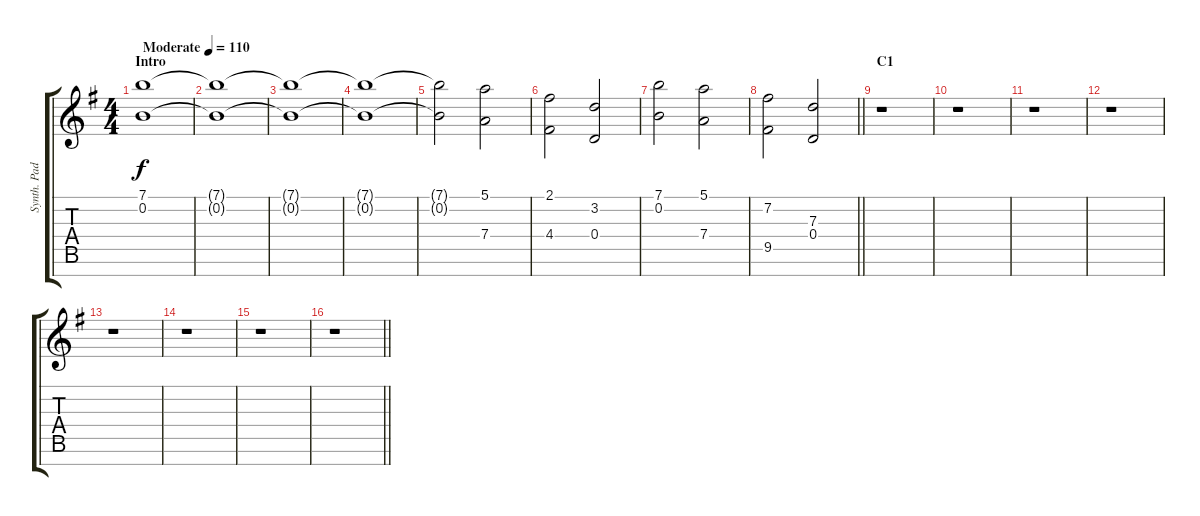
\track ("Synth. Pad" "Synth. Pad") {instrument pad2warm}
\staff {score tabs}
\tuning (E5 B4 G4 D4 A3 E3 B2) {hide}
\ts (4 4)
\section ("" "Intro")
\tempo (110 "Moderate")
\clef g2
\ks g
(7.1 0.2).1{dy f instrument pad2warm} |
(7.1{t} 0.2{t}).1 |
(7.1{t} 0.2{t}).1 |
(7.1{t} 0.2{t}).1 |
(7.1{t} 0.2{t}).2 (5.1 7.4).2 |
(2.1 4.4).2 (3.2 0.4).2 |
(7.1 0.2).2 (5.1 7.4).2 |
\barLineRight lightlight
(7.2 9.5).2 (7.3 0.4).2 |
\section ("" "C1")
r.1 |
r.1 |
r.1 |
r.1 |
r.1 |
r.1 |
r.1 |
\barLineRight lightlight
r.1
